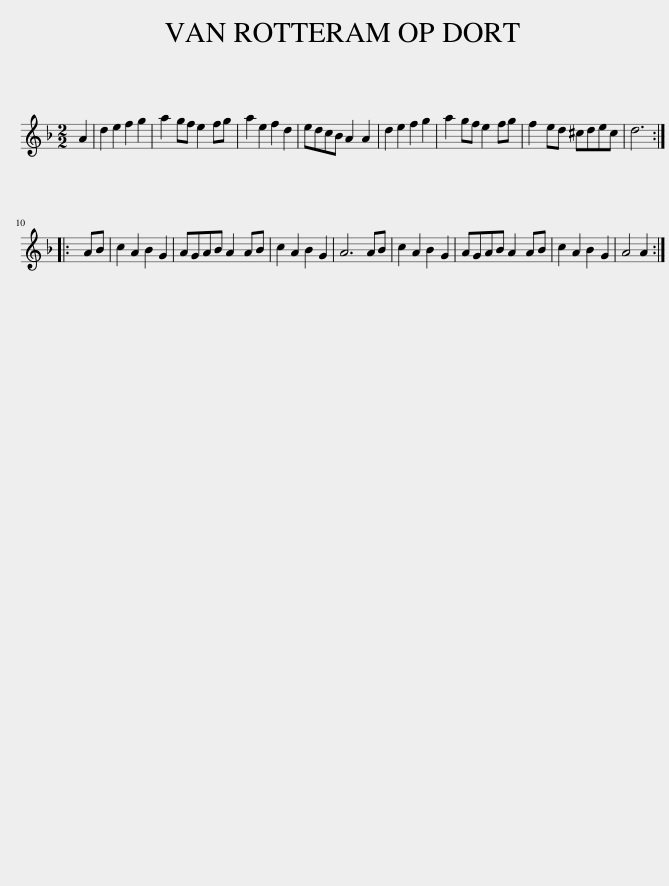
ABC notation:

X:1
L:1/8
M:2/2
I:linebreak $
K:Dmin
V:1 treble
V:1
 A2 | d2 e2 f2 g2 | a2 gf e2 fg | a2 e2 f2 d2 | edcB A2 A2 | %5
 d2 e2 f2 g2 | a2 gf e2 fg | f2 ed ^cdec | d6 ::$ AB | %10
 c2 A2 B2 G2 | AGAB A2 AB | c2 A2 B2 G2 | A6 AB | c2 A2 B2 G2 | %15
 AGAB A2 AB | c2 A2 B2 G2 | A4 A2 :| %18
